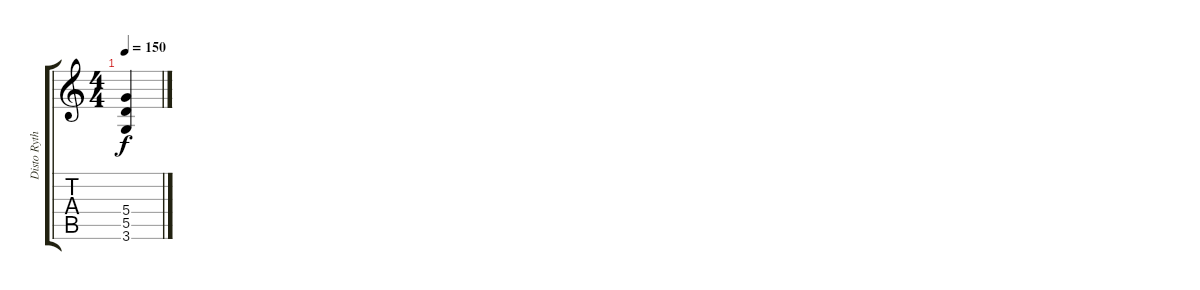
\track ("Disto Rythm" "Disto Ryth") {instrument distortionguitar}
\staff {score tabs}
\tuning (E4 B3 G3 D3 A2 E2) {hide}
\ts (4 4)
\tempo 150
\clef g2
\ks c
(5.4 5.5 3.6).4{dy f}
